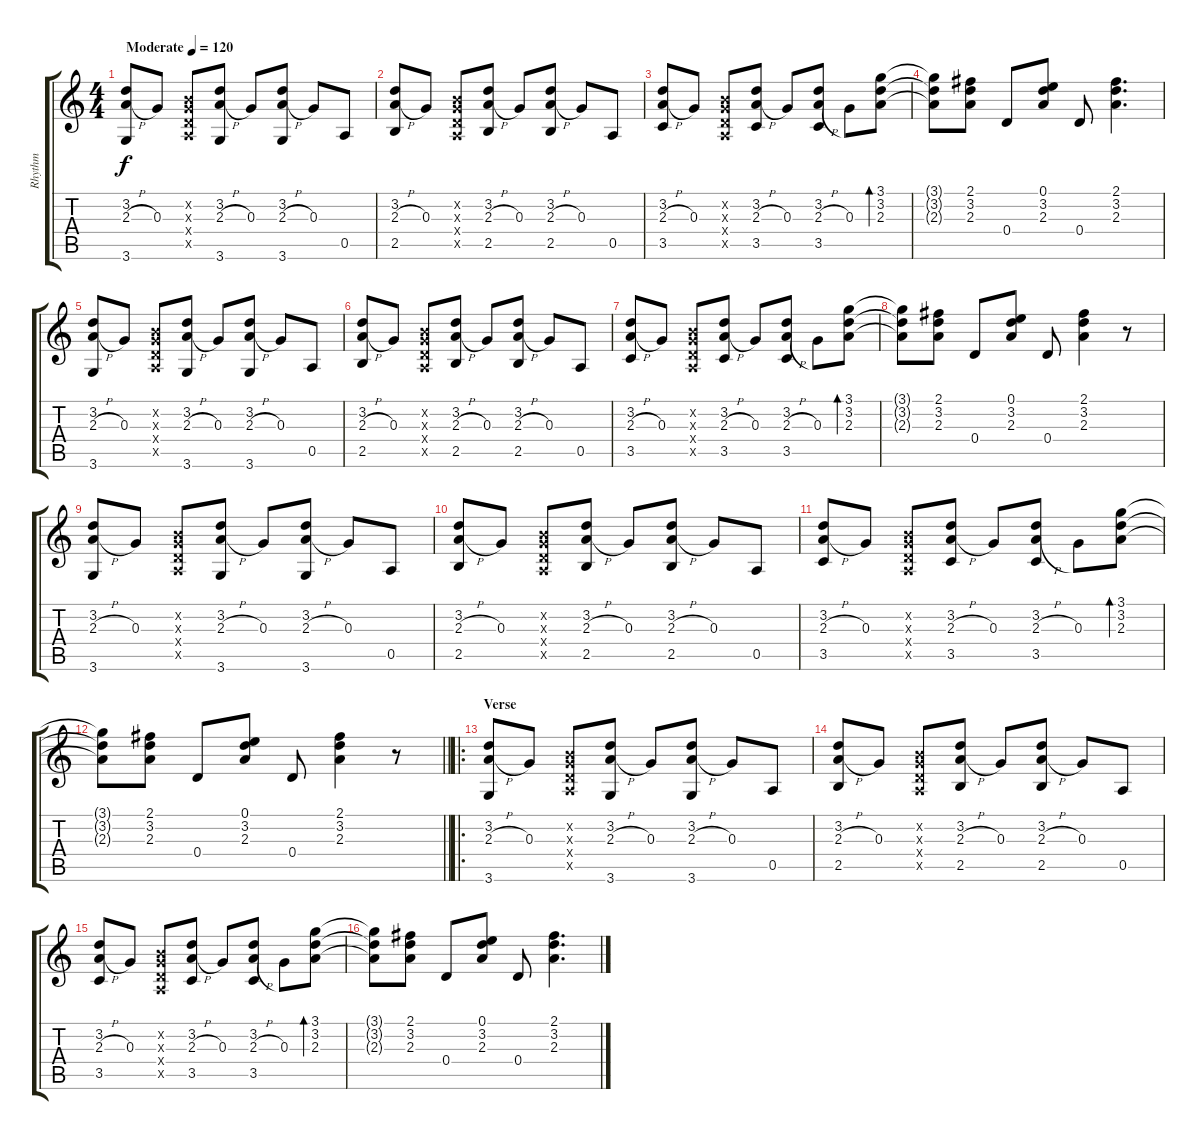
\track ("Rhythm" "Rhythm") {instrument acousticguitarsteel}
\staff {score tabs}
\tuning (E4 B3 G3 D3 A2 E2) {hide}
\ts (4 4)
\tempo (120 "Moderate")
\clef g2
\ks c
(3.2 2.3{h} 3.6).8{dy f instrument acousticguitarsteel} 0.3.8 (0.2{x} 0.3{x} 0.4{x} 0.5{x}).8 (3.2 2.3{h} 3.6).8 0.3.8 (3.2 2.3{h} 3.6).8 0.3.8 0.5.8 |
(3.2 2.3{h} 2.5).8 0.3.8 (0.2{x} 0.3{x} 0.4{x} 0.5{x}).8 (3.2 2.3{h} 2.5).8 0.3.8 (3.2 2.3{h} 2.5).8 0.3.8 0.5.8 |
(3.2 2.3{h} 3.5).8 0.3.8 (0.2{x} 0.3{x} 0.4{x} 0.5{x}).8 (3.2 2.3{h} 3.5).8 0.3.8 (3.2 2.3{h} 3.5).8 0.3.8 (3.1 3.2 2.3).8{bd 30} |
(3.1{t} 3.2{t} 2.3{t}).8 (2.1 3.2 2.3).8 0.4.8 (0.1 3.2 2.3).8 0.4.8 (2.1 3.2 2.3).4{d} |
(3.2 2.3{h} 3.6).8 0.3.8 (0.2{x} 0.3{x} 0.4{x} 0.5{x}).8 (3.2 2.3{h} 3.6).8 0.3.8 (3.2 2.3{h} 3.6).8 0.3.8 0.5.8 |
(3.2 2.3{h} 2.5).8 0.3.8 (0.2{x} 0.3{x} 0.4{x} 0.5{x}).8 (3.2 2.3{h} 2.5).8 0.3.8 (3.2 2.3{h} 2.5).8 0.3.8 0.5.8 |
(3.2 2.3{h} 3.5).8 0.3.8 (0.2{x} 0.3{x} 0.4{x} 0.5{x}).8 (3.2 2.3{h} 3.5).8 0.3.8 (3.2 2.3{h} 3.5).8 0.3.8 (3.1 3.2 2.3).8{bd 30} |
(3.1{t} 3.2{t} 2.3{t}).8 (2.1 3.2 2.3).8 0.4.8 (0.1 3.2 2.3).8 0.4.8 (2.1 3.2 2.3).4 r.8 |
(3.2 2.3{h} 3.6).8 0.3.8 (0.2{x} 0.3{x} 0.4{x} 0.5{x}).8 (3.2 2.3{h} 3.6).8 0.3.8 (3.2 2.3{h} 3.6).8 0.3.8 0.5.8 |
(3.2 2.3{h} 2.5).8 0.3.8 (0.2{x} 0.3{x} 0.4{x} 0.5{x}).8 (3.2 2.3{h} 2.5).8 0.3.8 (3.2 2.3{h} 2.5).8 0.3.8 0.5.8 |
(3.2 2.3{h} 3.5).8 0.3.8 (0.2{x} 0.3{x} 0.4{x} 0.5{x}).8 (3.2 2.3{h} 3.5).8 0.3.8 (3.2 2.3{h} 3.5).8 0.3.8 (3.1 3.2 2.3).8{bd 30} |
\barLineRight lightlight
(3.1{t} 3.2{t} 2.3{t}).8 (2.1 3.2 2.3).8 0.4.8 (0.1 3.2 2.3).8 0.4.8 (2.1 3.2 2.3).4 r.8 |
\ro
\section ("" "Verse")
(3.2 2.3{h} 3.6).8 0.3.8 (0.2{x} 0.3{x} 0.4{x} 0.5{x}).8 (3.2 2.3{h} 3.6).8 0.3.8 (3.2 2.3{h} 3.6).8 0.3.8 0.5.8 |
(3.2 2.3{h} 2.5).8 0.3.8 (0.2{x} 0.3{x} 0.4{x} 0.5{x}).8 (3.2 2.3{h} 2.5).8 0.3.8 (3.2 2.3{h} 2.5).8 0.3.8 0.5.8 |
(3.2 2.3{h} 3.5).8 0.3.8 (0.2{x} 0.3{x} 0.4{x} 0.5{x}).8 (3.2 2.3{h} 3.5).8 0.3.8 (3.2 2.3{h} 3.5).8 0.3.8 (3.1 3.2 2.3).8{bd 30} |
(3.1{t} 3.2{t} 2.3{t}).8 (2.1 3.2 2.3).8 0.4.8 (0.1 3.2 2.3).8 0.4.8 (2.1 3.2 2.3).4{d}
